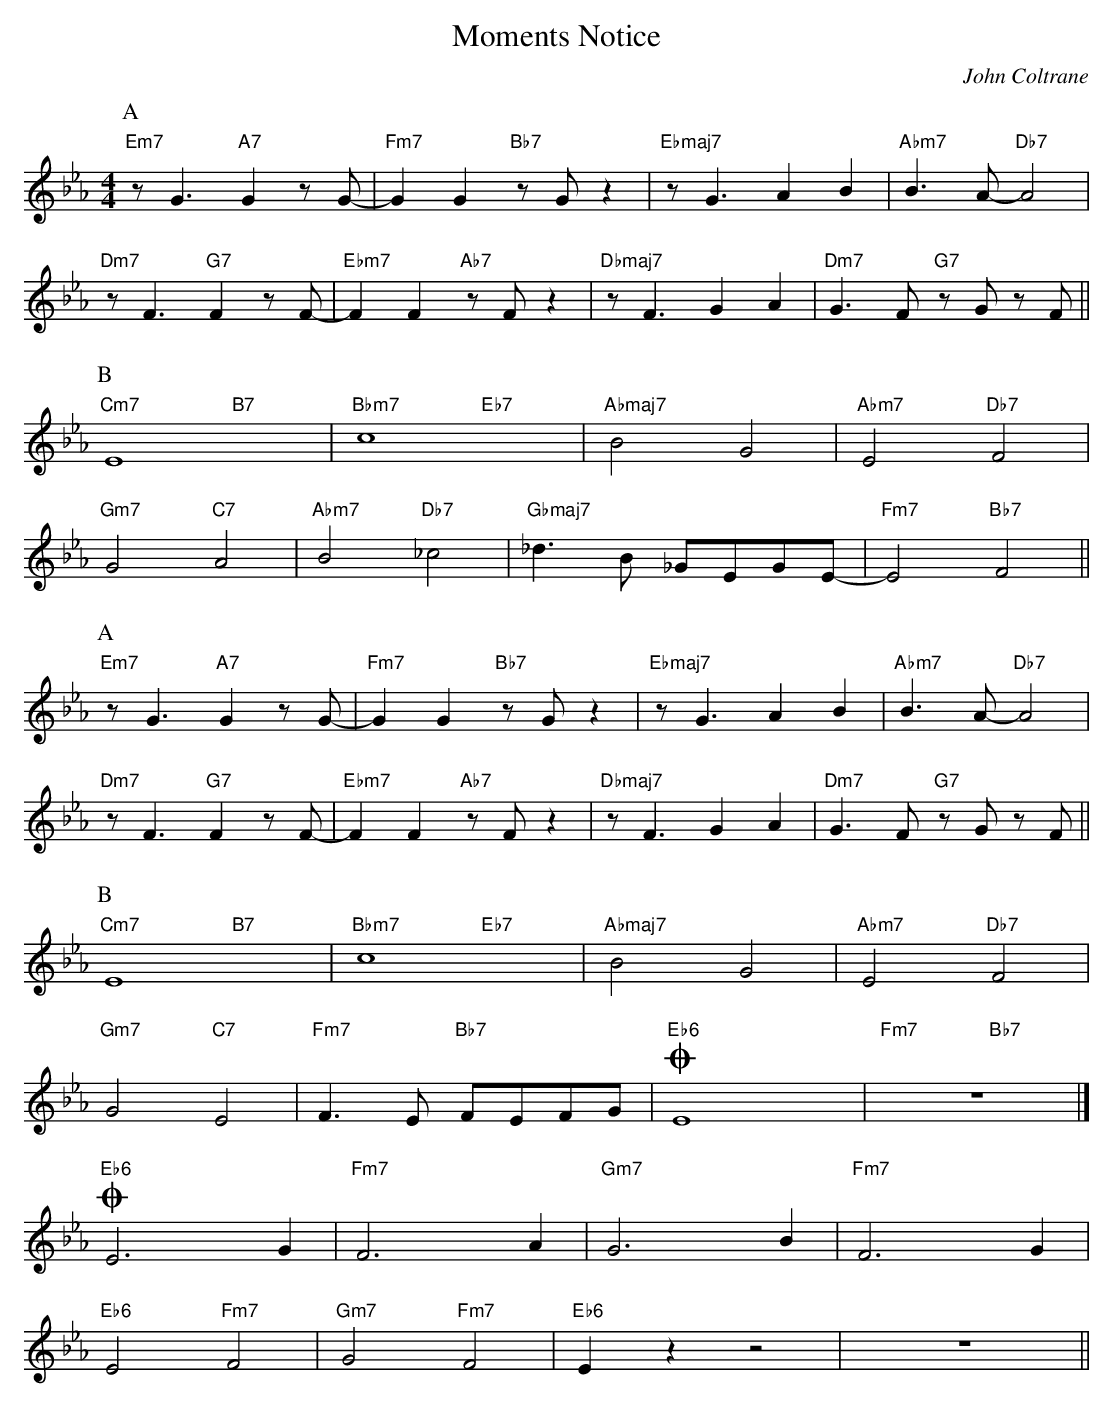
X:1
T: Moments Notice
C:John Coltrane
M:4/4
L:1/4
%%staves (chords melody)
K:Eb
P: A
V:chords
"Em7"x2 "A7"x2 | "Fm7"x2 "Bb7"x2 | "Ebmaj7"x2 x2 | "Abm7"x2 "Db7"x2 |
"Dm7"x2 "G7"x2 | "Ebm7"x2 "Ab7"x2 | "Dbmaj7"x2 x2 | "Dm7"x2 "G7"x2 ||
V:melody
z<GGz/G/- | GG z/G/z | z<GAB | B>A-A2 |
z<FFz/F/- | FF z/F/z | z<FGA | G>F z/G/ z/F/ ||
P: B
V:chords
"Cm7"x2 "B7"x2 | "Bbm7"x2 "Eb7"x2 | "Abmaj7"x2 x2 | "Abm7"x2 "Db7"x2 |
"Gm7"x2 "C7"x2 | "Abm7"x2 "Db7"x2 | "Gbmaj7"x2 x2 | "Fm7"x2 "Bb7"x2 ||
V:melody
E4 | c4 | B2G2 | E2F2 |
G2A2 | B2_c2 | _d>B _G/E/G/E/- | E2F2 ||
P: A
V:chords
"Em7"x2 "A7"x2 | "Fm7"x2 "Bb7"x2 | "Ebmaj7"x2 x2 | "Abm7"x2 "Db7"x2 |
"Dm7"x2 "G7"x2 | "Ebm7"x2 "Ab7"x2 | "Dbmaj7"x2 x2 | "Dm7"x2 "G7"x2 ||
V:melody
z<GGz/G/- | GG z/G/z | z<GAB | B>A-A2 |
z<FFz/F/- | FF z/F/z | z<FGA | G>F z/G/ z/F/ ||
P: B
V:chords
"Cm7"x2 "B7"x2 | "Bbm7"x2 "Eb7"x2 | "Abmaj7"x2 x2 | "Abm7"x2 "Db7"x2 |
"Gm7"x2 "C7"x2 | "Fm7"x2 "Bb7"x2 | "Eb6"x2 x2 | "Fm7"x2 "Bb7"x2 |]
V:melody
E4 | c4 | B2G2 | E2F2 |
G2E2 | F>E F/E/F/G/ | !coda!E4 | z4 |]
V:chords
"Eb6"x2 x2 | "Fm7"x2 x2 | "Gm7"x2 x2 | "Fm7"x2 x2 |
"Eb6"x2 "Fm7"x2 | "Gm7"x2 "Fm7"x2 | "Eb6"x2 x2 | x2 x2 ||
V:melody
!coda!E3G | F3A | G3B | F3G |
E2F2 | G2F2 | Ezz2 | z4 ||
